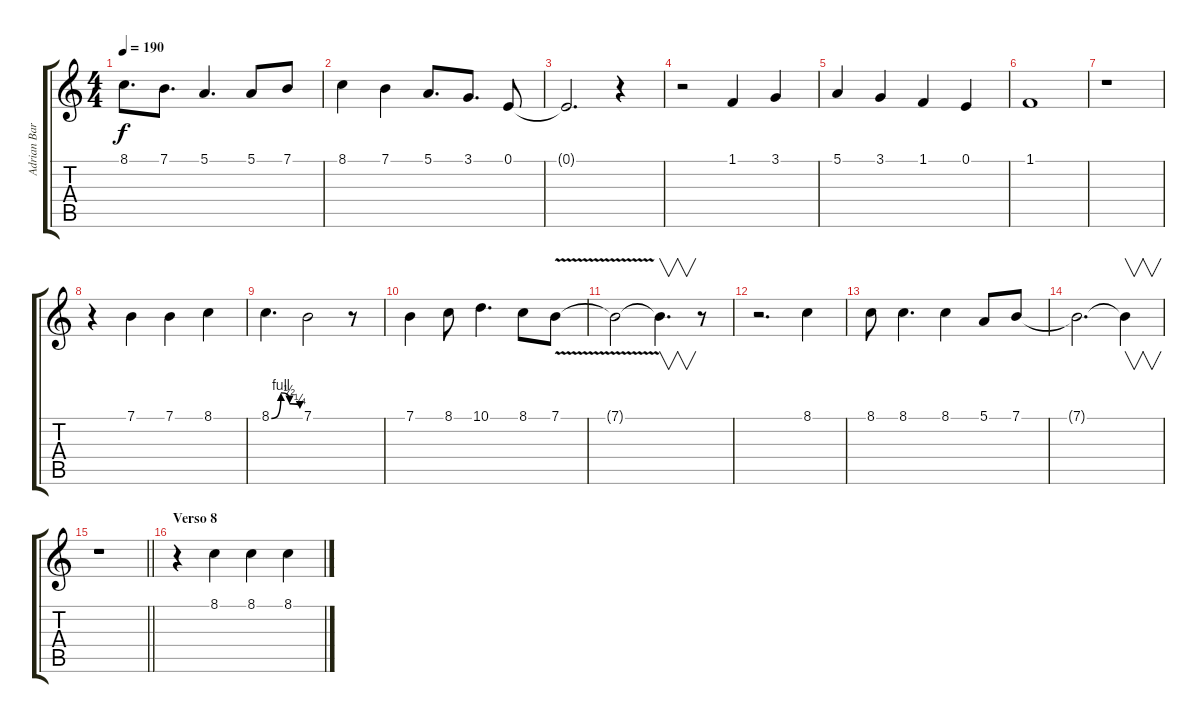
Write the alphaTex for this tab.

\track ("Adrian Barilari" "Adrian Bar") {instrument baritonesax}
\staff {score tabs}
\tuning (E4 B3 G3 D3 A2 E2) {hide}
\ts (4 4)
\tempo 190
\clef g2
\ks c
8.1.8{d dy f} 7.1.8{d} 5.1.4{d} 5.1.8 7.1.8 |
8.1.4 7.1.4 5.1.8{d} 3.1.8{d} 0.1.8 |
0.1{t}.2{d} r.4 |
r.2 1.1.4 3.1.4 |
5.1.4 3.1.4 1.1.4 0.1.4 |
1.1.1 |
r.1 |
r.4 7.1.4 7.1.4 8.1.4 |
8.1{be (custom 0 0 20 4 38 2 60 1)}.4{d} 7.1.2 r.8 |
7.1.4 8.1.8 10.1.4{d} 8.1.8 7.1{v}.8 |
7.1{t}.2 7.1{t}.4{v d} r.8 |
r.2{d} 8.1.4 |
8.1.8 8.1.4{d} 8.1.4 5.1.8 7.1.8 |
7.1{t}.2{d} 7.1{t}.4{v} |
\barLineRight lightlight
r.1 |
\section ("" "Verso 8")
r.4 8.1.4 8.1.4 8.1.4
